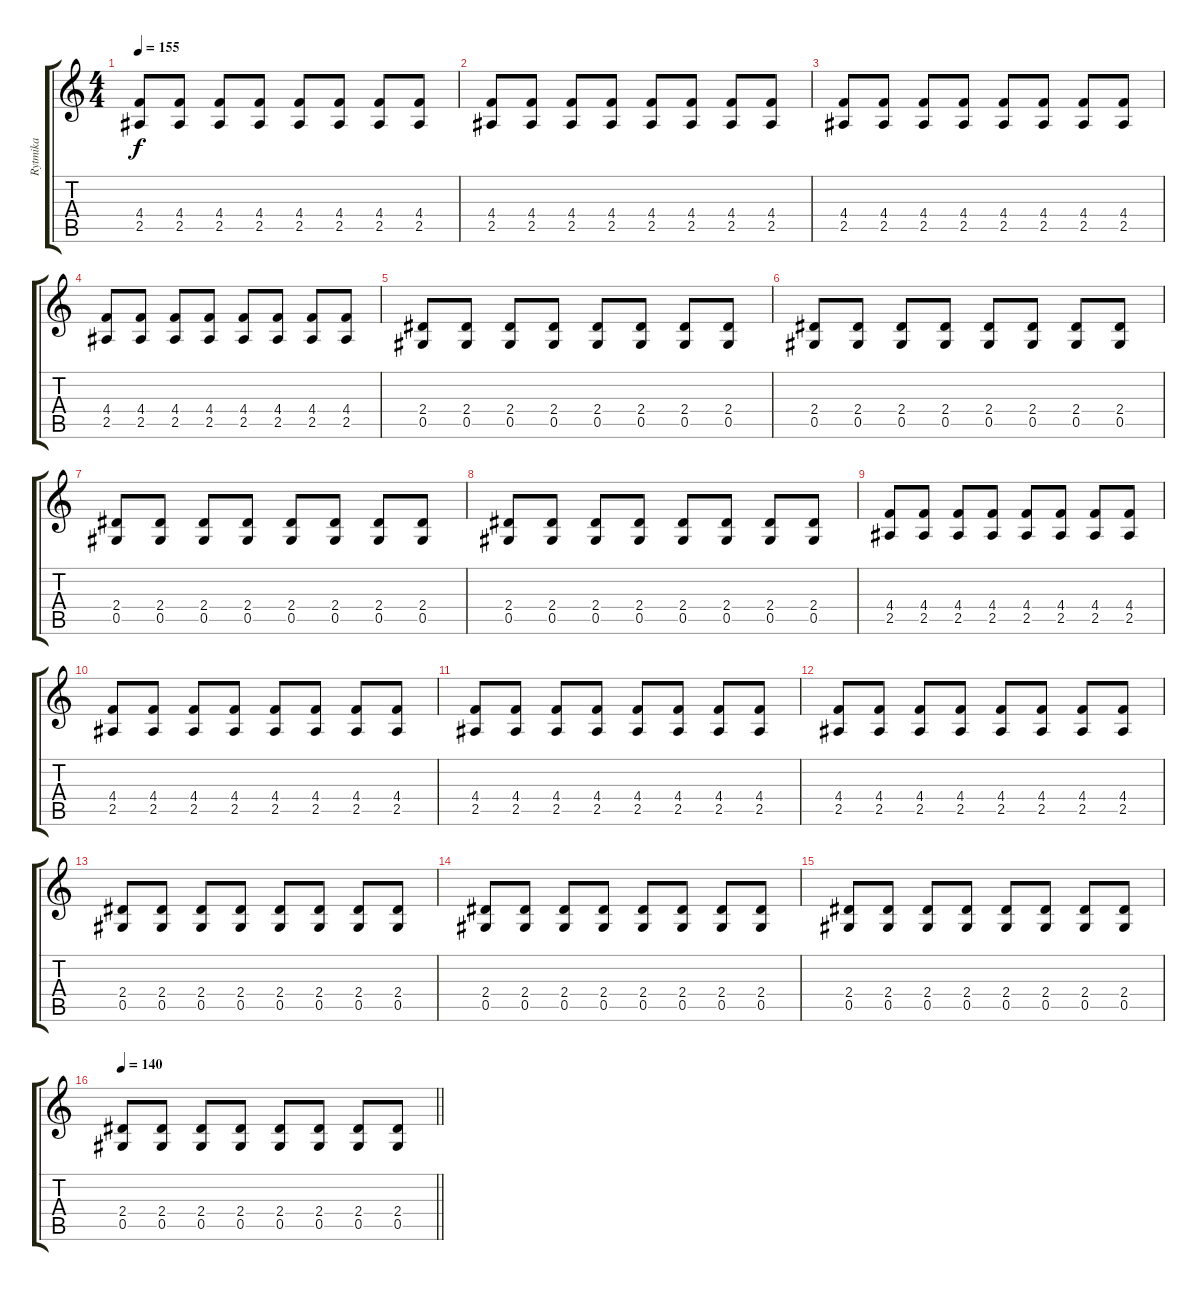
\track ("Rytmika" "Rytmika") {instrument overdrivenguitar}
\staff {score tabs}
\tuning (Eb4 Bb3 Gb3 Db3 Ab2 Eb2) {hide}
\ts (4 4)
\tempo 155
\clef g2
\ks c
(4.4 2.5).8{dy f} (4.4 2.5).8 (4.4 2.5).8 (4.4 2.5).8 (4.4 2.5).8 (4.4 2.5).8 (4.4 2.5).8 (4.4 2.5).8 |
(4.4 2.5).8 (4.4 2.5).8 (4.4 2.5).8 (4.4 2.5).8 (4.4 2.5).8 (4.4 2.5).8 (4.4 2.5).8 (4.4 2.5).8 |
(4.4 2.5).8 (4.4 2.5).8 (4.4 2.5).8 (4.4 2.5).8 (4.4 2.5).8 (4.4 2.5).8 (4.4 2.5).8 (4.4 2.5).8 |
(4.4 2.5).8 (4.4 2.5).8 (4.4 2.5).8 (4.4 2.5).8 (4.4 2.5).8 (4.4 2.5).8 (4.4 2.5).8 (4.4 2.5).8 |
(2.4 0.5).8 (2.4 0.5).8 (2.4 0.5).8 (2.4 0.5).8 (2.4 0.5).8 (2.4 0.5).8 (2.4 0.5).8 (2.4 0.5).8 |
(2.4 0.5).8 (2.4 0.5).8 (2.4 0.5).8 (2.4 0.5).8 (2.4 0.5).8 (2.4 0.5).8 (2.4 0.5).8 (2.4 0.5).8 |
(2.4 0.5).8 (2.4 0.5).8 (2.4 0.5).8 (2.4 0.5).8 (2.4 0.5).8 (2.4 0.5).8 (2.4 0.5).8 (2.4 0.5).8 |
(2.4 0.5).8 (2.4 0.5).8 (2.4 0.5).8 (2.4 0.5).8 (2.4 0.5).8 (2.4 0.5).8 (2.4 0.5).8 (2.4 0.5).8 |
(4.4 2.5).8 (4.4 2.5).8 (4.4 2.5).8 (4.4 2.5).8 (4.4 2.5).8 (4.4 2.5).8 (4.4 2.5).8 (4.4 2.5).8 |
(4.4 2.5).8 (4.4 2.5).8 (4.4 2.5).8 (4.4 2.5).8 (4.4 2.5).8 (4.4 2.5).8 (4.4 2.5).8 (4.4 2.5).8 |
(4.4 2.5).8 (4.4 2.5).8 (4.4 2.5).8 (4.4 2.5).8 (4.4 2.5).8 (4.4 2.5).8 (4.4 2.5).8 (4.4 2.5).8 |
(4.4 2.5).8 (4.4 2.5).8 (4.4 2.5).8 (4.4 2.5).8 (4.4 2.5).8 (4.4 2.5).8 (4.4 2.5).8 (4.4 2.5).8 |
(2.4 0.5).8 (2.4 0.5).8 (2.4 0.5).8 (2.4 0.5).8 (2.4 0.5).8 (2.4 0.5).8 (2.4 0.5).8 (2.4 0.5).8 |
(2.4 0.5).8 (2.4 0.5).8 (2.4 0.5).8 (2.4 0.5).8 (2.4 0.5).8 (2.4 0.5).8 (2.4 0.5).8 (2.4 0.5).8 |
(2.4 0.5).8 (2.4 0.5).8 (2.4 0.5).8 (2.4 0.5).8 (2.4 0.5).8 (2.4 0.5).8 (2.4 0.5).8 (2.4 0.5).8 |
\tempo 140
\barLineRight lightlight
(2.4 0.5).8 (2.4 0.5).8 (2.4 0.5).8 (2.4 0.5).8 (2.4 0.5).8 (2.4 0.5).8 (2.4 0.5).8 (2.4 0.5).8
